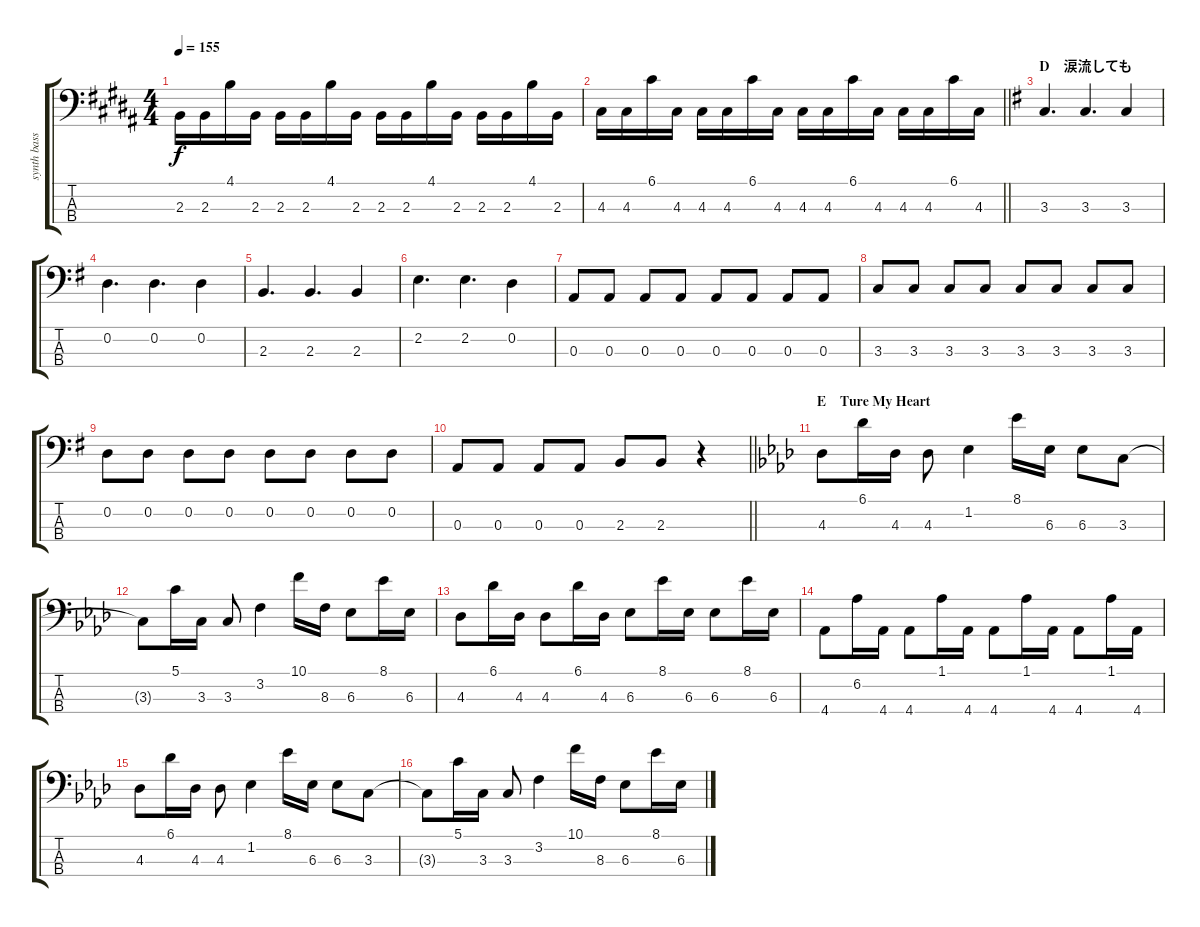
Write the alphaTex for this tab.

\track ("synth bass" "synth bass") {instrument synthbass2}
\staff {score tabs}
\tuning (G2 D2 A1 E1) {hide}
\ts (4 4)
\tempo 155
\clef f4
\ks b
2.3.16{dy f} 2.3.16 4.1.16 2.3.16 2.3.16 2.3.16 4.1.16 2.3.16 2.3.16 2.3.16 4.1.16 2.3.16 2.3.16 2.3.16 4.1.16 2.3.16 |
\barLineRight lightlight
4.3.16 4.3.16 6.1.16 4.3.16 4.3.16 4.3.16 6.1.16 4.3.16 4.3.16 4.3.16 6.1.16 4.3.16 4.3.16 4.3.16 6.1.16 4.3.16 |
\section ("" "D　涙流しても")
\ks g
3.3.4{d} 3.3.4{d} 3.3.4 |
0.2.4{d} 0.2.4{d} 0.2.4 |
2.3.4{d} 2.3.4{d} 2.3.4 |
2.2.4{d} 2.2.4{d} 0.2.4 |
0.3.8 0.3.8 0.3.8 0.3.8 0.3.8 0.3.8 0.3.8 0.3.8 |
3.3.8 3.3.8 3.3.8 3.3.8 3.3.8 3.3.8 3.3.8 3.3.8 |
0.2.8 0.2.8 0.2.8 0.2.8 0.2.8 0.2.8 0.2.8 0.2.8 |
\barLineRight lightlight
0.3.8 0.3.8 0.3.8 0.3.8 2.3.8 2.3.8 r.4 |
\section ("" "E　Ture My Heart")
\ks ab
4.3.8 6.1.16 4.3.16 4.3.8 1.2.4 8.1.16 6.3.16 6.3.8 3.3.8 |
3.3{t}.8 5.1.16 3.3.16 3.3.8 3.2.4 10.1.16 8.3.16 6.3.8 8.1.16 6.3.16 |
4.3.8 6.1.16 4.3.16 4.3.8 6.1.16 4.3.16 6.3.8 8.1.16 6.3.16 6.3.8 8.1.16 6.3.16 |
4.4.8 6.2.16 4.4.16 4.4.8 1.1.16 4.4.16 4.4.8 1.1.16 4.4.16 4.4.8 1.1.16 4.4.16 |
4.3.8 6.1.16 4.3.16 4.3.8 1.2.4 8.1.16 6.3.16 6.3.8 3.3.8 |
3.3{t}.8 5.1.16 3.3.16 3.3.8 3.2.4 10.1.16 8.3.16 6.3.8 8.1.16 6.3.16
